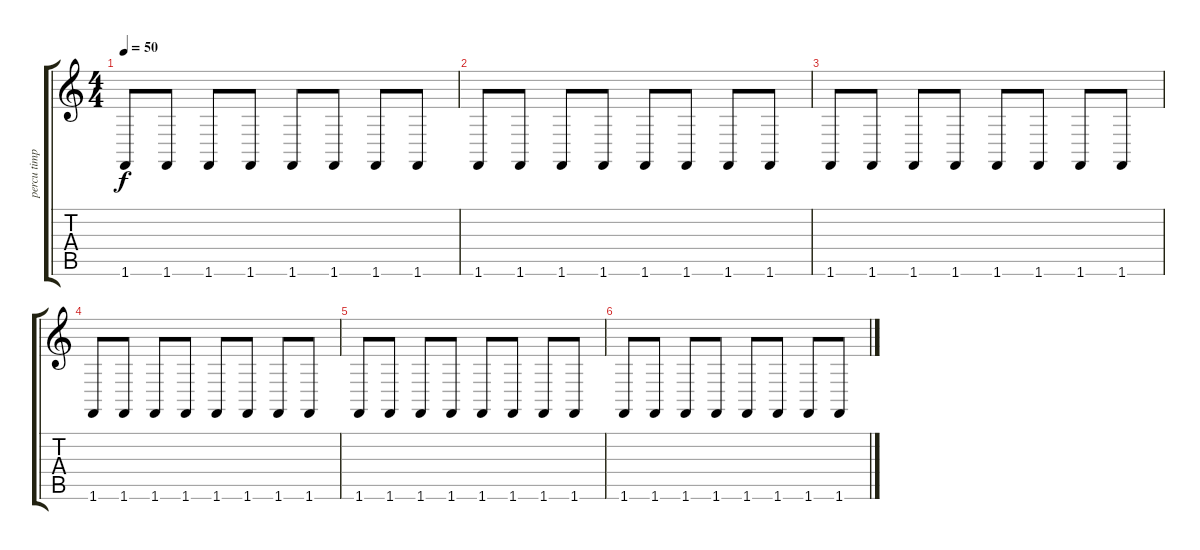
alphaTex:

\track ("percu timpani" "percu timp") {instrument timpani}
\staff {score tabs}
\tuning (E4 B3 G3 D3 A2 E2) {hide}
\ts (4 4)
\tempo 50
\clef g2
\ks c
1.6.8{dy f} 1.6.8 1.6.8 1.6.8 1.6.8 1.6.8 1.6.8 1.6.8 |
1.6.8 1.6.8 1.6.8 1.6.8 1.6.8 1.6.8 1.6.8 1.6.8 |
1.6.8 1.6.8 1.6.8 1.6.8 1.6.8 1.6.8 1.6.8 1.6.8 |
1.6.8 1.6.8 1.6.8 1.6.8 1.6.8 1.6.8 1.6.8 1.6.8 |
1.6.8 1.6.8 1.6.8 1.6.8 1.6.8 1.6.8 1.6.8 1.6.8 |
1.6.8 1.6.8 1.6.8 1.6.8 1.6.8 1.6.8 1.6.8 1.6.8
